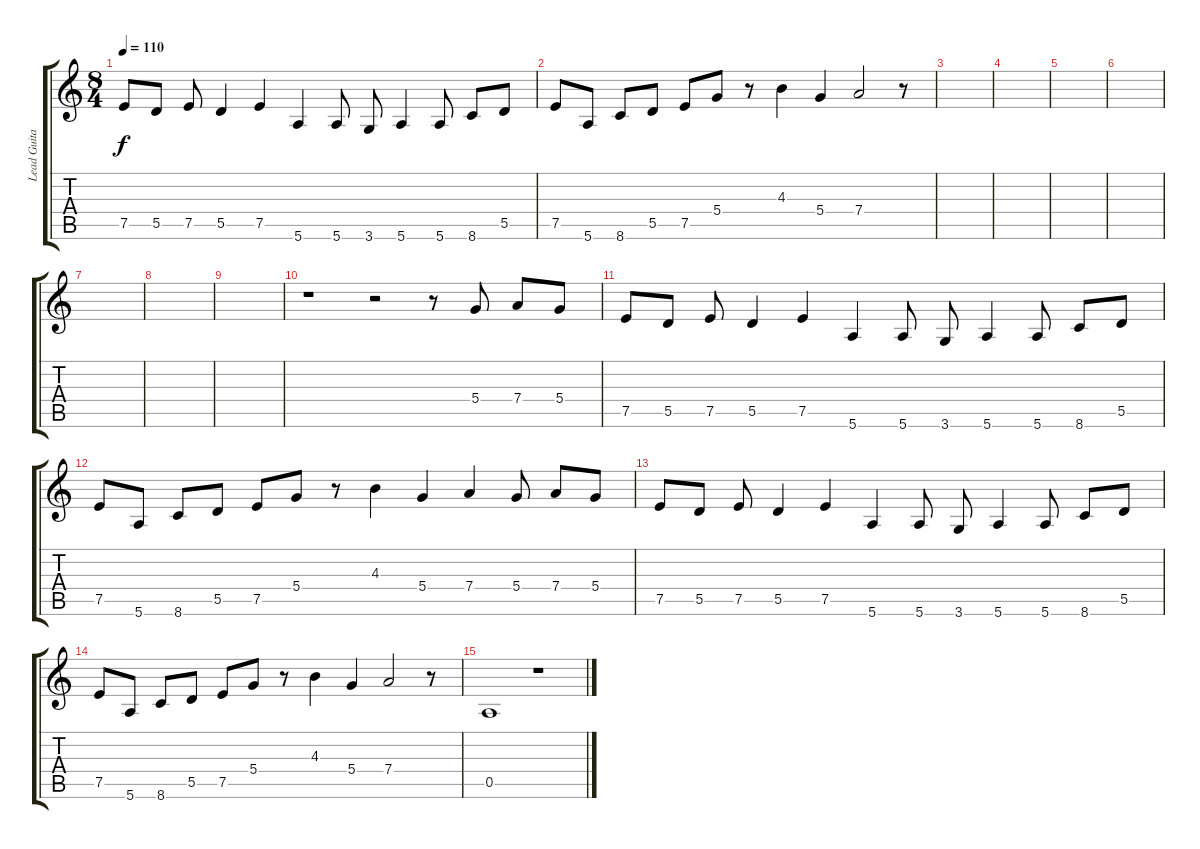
\track ("Lead Guitar" "Lead Guita") {instrument distortionguitar}
\staff {score tabs}
\tuning (E4 B3 G3 D3 A2 E2) {hide}
\ts (8 4)
\tempo 110
\clef g2
\ks c
7.5.8{dy f} 5.5.8 7.5.8 5.5.4 7.5.4 5.6.4 5.6.8 3.6.8 5.6.4 5.6.8 8.6.8 5.5.8 |
7.5.8 5.6.8 8.6.8 5.5.8 7.5.8 5.4.8 r.8 4.3.4 5.4.4 7.4.2 r.8 |
|
|
|
|
|
|
|
r.1 r.2 r.8 5.4.8 7.4.8 5.4.8 |
7.5.8 5.5.8 7.5.8 5.5.4 7.5.4 5.6.4 5.6.8 3.6.8 5.6.4 5.6.8 8.6.8 5.5.8 |
7.5.8 5.6.8 8.6.8 5.5.8 7.5.8 5.4.8 r.8 4.3.4 5.4.4 7.4.4 5.4.8 7.4.8 5.4.8 |
7.5.8 5.5.8 7.5.8 5.5.4 7.5.4 5.6.4 5.6.8 3.6.8 5.6.4 5.6.8 8.6.8 5.5.8 |
7.5.8 5.6.8 8.6.8 5.5.8 7.5.8 5.4.8 r.8 4.3.4 5.4.4 7.4.2 r.8 |
0.5.1 r.1
